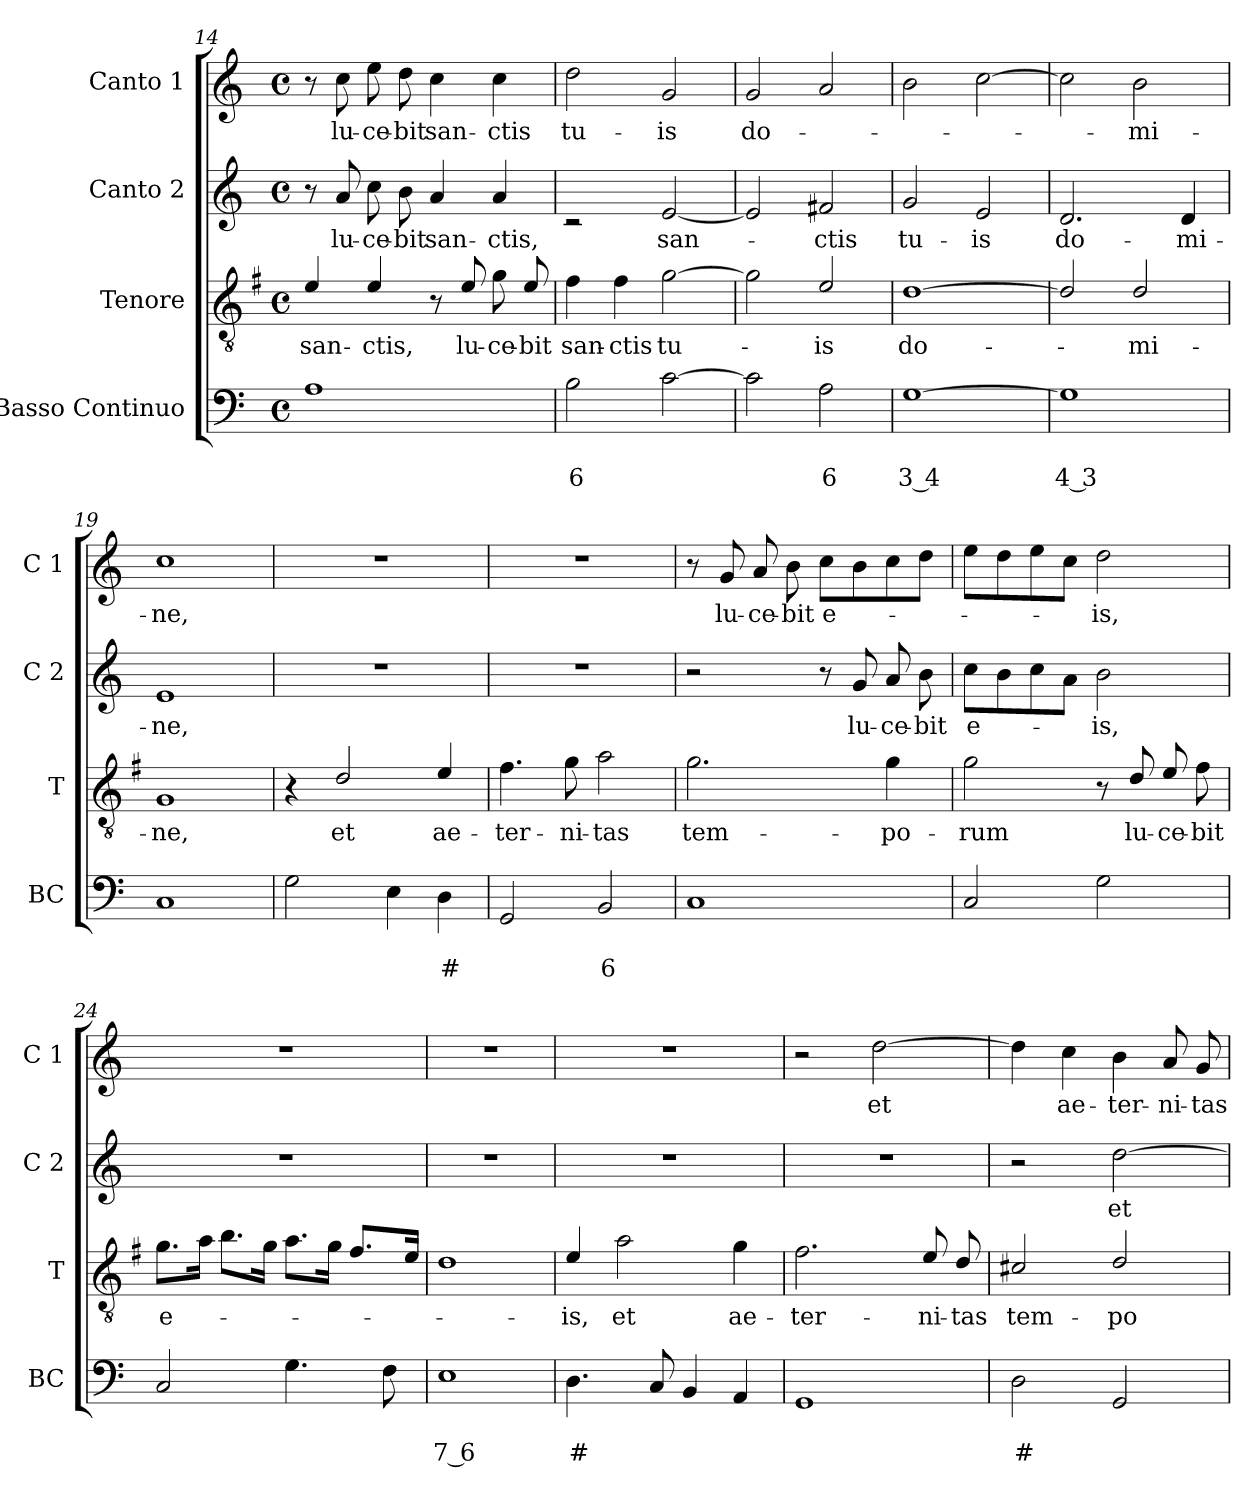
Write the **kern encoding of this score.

**kern	**text	**text	**kern	**text	**kern	**text	**kern	**text
*part4	*part4	*part4	*part3	*part3	*part2	*part2	*part1	*part1
*staff4	*staff4	*staff4	*staff3	*staff3	*staff2	*staff2	*staff1	*staff1
*I"Basso Continuo	*	*	*I"Tenore	*	*I"Canto 2	*	*I"Canto 1	*
*I'BC	*	*	*I'T	*	*I'C 2	*	*I'C 1	*
*clefF4	*	*	*clefGv2	*	*clefG2	*	*clefG2	*
*	*	*	*ITrd4c7	*	*	*	*	*
*k[]	*	*	*k[]	*	*k[]	*	*k[]	*
*C:	*	*	*C:	*	*C:	*	*C:	*
*M4/4	*	*	*M4/4	*	*M4/4	*	*M4/4	*
*met(c)	*	*	*met(c)	*	*met(c)	*	*met(c)	*
=14	=14	=14	=14	=14	=14	=14	=14	=14
!	!	!	!	!LO:LY:b	!	!	!	!
1A	.	.	4A/	san-	8r	.	8r	.
!	!	!	!	!	!	!LO:LY:b	!	!LO:LY:b
.	.	.	.	.	8a/	lu-	8cc\	lu-
!	!	!	!	!LO:LY:b	!	!LO:LY:b	!	!LO:LY:b
.	.	.	4A/	-ctis,	8cc\	-ce-	8ee\	-ce-
!	!	!	!	!	!	!LO:LY:b	!	!LO:LY:b
.	.	.	.	.	8b\	-bit	8dd\	-bit
!	!	!	!	!	!	!LO:LY:b	!	!LO:LY:b
.	.	.	8r	.	4a/	san-	4cc\	san-
!	!	!	!	!LO:LY:b	!	!	!	!
.	.	.	8A/	lu-	.	.	.	.
!	!	!	!	!LO:LY:b	!	!LO:LY:b	!	!LO:LY:b
.	.	.	8c\	-ce-	4a/	-ctis,	4cc\	-ctis
!	!	!	!	!LO:LY:b	!	!	!	!
.	.	.	8A/	-bit	.	.	.	.
=15	=15	=15	=15	=15	=15	=15	=15	=15
!	!	!LO:LY:b	!	!LO:LY:b	!	!	!	!LO:LY:b
2B\	.	6	4B\	san-	2rc	.	2dd\	tu-
!	!	!	!	!LO:LY:b	!	!	!	!
.	.	.	4B\	-ctis	.	.	.	.
!	!	!	!	!LO:LY:b	!	!LO:LY:b	!	!LO:LY:b
[2c\	.	.	[2c\	tu-	[2e/	san-	2g/	-is
!!LO:PB:g=z
=16	=16	=16	=16	=16	=16	=16	=16	=16
!	!	!	!	!	!	!	!	!LO:LY:b
2c\]	.	.	2c\]	.	2e/]	.	2g/	do-
!	!	!LO:LY:b	!	!LO:LY:b	!	!LO:LY:b	!	!
2A\	.	6	2A/	-is	2f#X/	-ctis	2a/	.
=17	=17	=17	=17	=17	=17	=17	=17	=17
!	!	!LO:LY:b	!	!LO:LY:b	!	!LO:LY:b	!	!
[1G	.	3 4	[1G	do-	2g/	tu-	2b\	.
!	!	!	!	!	!	!LO:LY:b	!	!
.	.	.	.	.	2e/	-is	[2cc\	.
=18	=18	=18	=18	=18	=18	=18	=18	=18
!	!	!LO:LY:b	!	!	!	!LO:LY:b	!	!
1G]	.	4 3	2G/]	.	2.d/	do-	2cc\]	.
!	!	!	!	!LO:LY:b	!	!	!	!LO:LY:b
.	.	.	2G/	-mi-	.	.	2b\	-mi-
!	!	!	!	!	!	!LO:LY:b	!	!
.	.	.	.	.	4d/	-mi-	.	.
=19	=19	=19	=19	=19	=19	=19	=19	=19
!	!	!	!	!LO:LY:b	!	!LO:LY:b	!	!LO:LY:b
1C	.	.	1C	-ne,	1e	-ne,	1cc	-ne,
=20	=20	=20	=20	=20	=20	=20	=20	=20
2G\	.	.	4r	.	1r	.	1r	.
!	!	!	!	!LO:LY:b	!	!	!	!
.	.	.	2G/	et	.	.	.	.
4E\	.	.	.	.	.	.	.	.
!	!	!LO:LY:b	!	!LO:LY:b	!	!	!	!
4D\	.	#	4A/	ae-	.	.	.	.
=21	=21	=21	=21	=21	=21	=21	=21	=21
!	!	!	!	!LO:LY:b	!	!	!	!
2GG/	.	.	4.B\	-ter-	1r	.	1r	.
!	!	!	!	!LO:LY:b	!	!	!	!
.	.	.	8c\	-ni-	.	.	.	.
!	!	!LO:LY:b	!	!LO:LY:b	!	!	!	!
2BB/	.	6	2d\	-tas	.	.	.	.
=22	=22	=22	=22	=22	=22	=22	=22	=22
!	!	!	!	!LO:LY:b	!	!	!	!
1C	.	.	2.c\	tem-	2r	.	8r	.
!	!	!	!	!	!	!	!	!LO:LY:b
.	.	.	.	.	.	.	8g/	lu-
!	!	!	!	!	!	!	!	!LO:LY:b
.	.	.	.	.	.	.	8a/	-ce-
!	!	!	!	!	!	!	!	!LO:LY:b
.	.	.	.	.	.	.	8b\	-bit
!	!	!	!	!	!	!	!	!LO:LY:b
.	.	.	.	.	8r	.	8cc\L	e-
!	!	!	!	!	!	!LO:LY:b	!	!
.	.	.	.	.	8g/	lu-	8b\	.
!	!	!	!	!LO:LY:b	!	!LO:LY:b	!	!
.	.	.	4c\	-po-	8a/	-ce-	8cc\	.
!	!	!	!	!	!	!LO:LY:b	!	!
.	.	.	.	.	8b\	-bit	8dd\J	.
!!LO:LB:g=z
=23	=23	=23	=23	=23	=23	=23	=23	=23
!	!	!	!	!LO:LY:b	!	!LO:LY:b	!	!
2C/	.	.	2c\	-rum	8cc\L	e-	8ee\L	.
.	.	.	.	.	8b\	.	8dd\	.
.	.	.	.	.	8cc\	.	8ee\	.
.	.	.	.	.	8a\J	.	8cc\J	.
!	!	!	!	!	!	!LO:LY:b	!	!LO:LY:b
2G\	.	.	8r	.	2b\	-is,	2dd\	-is,
!	!	!	!	!LO:LY:b	!	!	!	!
.	.	.	8G/	lu-	.	.	.	.
!	!	!	!	!LO:LY:b	!	!	!	!
.	.	.	8A/	-ce-	.	.	.	.
!	!	!	!	!LO:LY:b	!	!	!	!
.	.	.	8B\	-bit	.	.	.	.
=24	=24	=24	=24	=24	=24	=24	=24	=24
!	!	!	!	!LO:LY:b	!	!	!	!
2C/	.	.	8.c\L	e-	1r	.	1r	.
.	.	.	16d\Jk	.	.	.	.	.
.	.	.	8.e\L	.	.	.	.	.
.	.	.	16c\Jk	.	.	.	.	.
4.G\	.	.	8.d\L	.	.	.	.	.
.	.	.	16c\Jk	.	.	.	.	.
.	.	.	8.B/L	.	.	.	.	.
8F\	.	.	.	.	.	.	.	.
.	.	.	16A/Jk	.	.	.	.	.
=25	=25	=25	=25	=25	=25	=25	=25	=25
!	!	!LO:LY:b	!	!	!	!	!	!
1E	.	7 6	1G	.	1r	.	1r	.
=26	=26	=26	=26	=26	=26	=26	=26	=26
!	!	!LO:LY:b	!	!LO:LY:b	!	!	!	!
4.D\	.	#	4A/	-is,	1r	.	1r	.
!	!	!	!	!LO:LY:b	!	!	!	!
.	.	.	2d\	et	.	.	.	.
8C/	.	.	.	.	.	.	.	.
4BB/	.	.	.	.	.	.	.	.
!	!	!	!	!LO:LY:b	!	!	!	!
4AA/	.	.	4c\	ae-	.	.	.	.
=27	=27	=27	=27	=27	=27	=27	=27	=27
!	!	!	!	!LO:LY:b	!	!	!	!
1GG	.	.	2.B\	-ter-	1r	.	2r	.
!	!	!	!	!	!	!	!	!LO:LY:b
.	.	.	.	.	.	.	[2dd\	et
!	!	!	!	!LO:LY:b	!	!	!	!
.	.	.	8A/	-ni-	.	.	.	.
!	!	!	!	!LO:LY:b	!	!	!	!
.	.	.	8G/	-tas	.	.	.	.
=28	=28	=28	=28	=28	=28	=28	=28	=28
!	!	!LO:LY:b	!	!LO:LY:b	!	!	!	!
2D\	.	#	2F#X/	tem-	2r	.	4dd\]	.
!	!	!	!	!	!	!	!	!LO:LY:b
.	.	.	.	.	.	.	4cc\	ae-
!	!	!	!	!LO:LY:b	!	!LO:LY:b	!	!LO:LY:b
2GG/	.	.	2G/	-po-	[2dd\	et	4b\	-ter-
!	!	!	!	!	!	!	!	!LO:LY:b
.	.	.	.	.	.	.	8a/	-ni-
!	!	!	!	!	!	!	!	!LO:LY:b
.	.	.	.	.	.	.	8g/	-tas
=	=	=	=	=	=	=	=	=
*-	*-	*-	*-	*-	*-	*-	*-	*-
